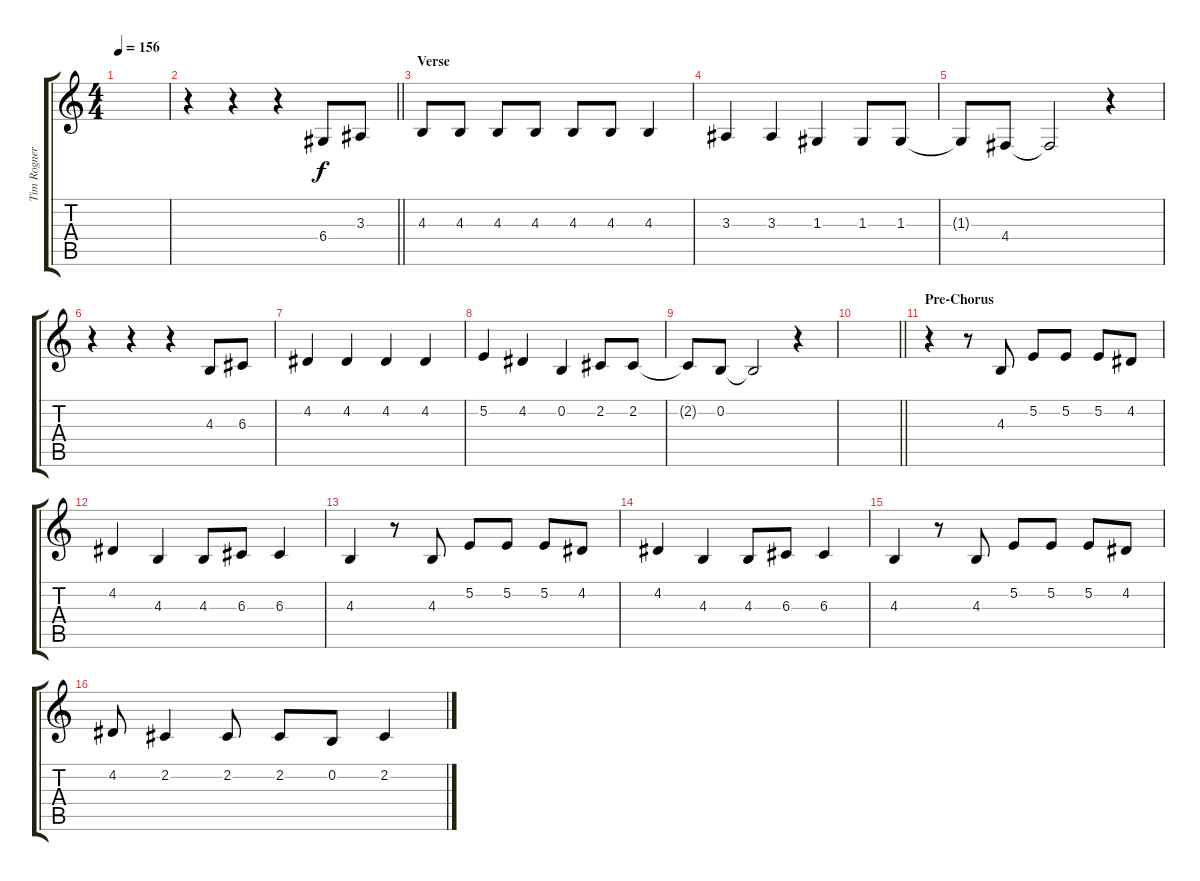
\track ("Tim Rogner - Vocals" "Tim Rogner") {instrument altosax}
\staff {score tabs}
\tuning (E4 B3 G3 D3 A2 E2) {hide}
\ts (4 4)
\tempo 156
\clef g2
\ks c
|
\barLineRight lightlight
r.4 r.4 r.4 6.4.8 3.3.8 |
\section ("" "Verse")
4.3.8 4.3.8 4.3.8 4.3.8 4.3.8 4.3.8 4.3.4 |
3.3.4 3.3.4 1.3.4 1.3.8 1.3.8 |
1.3{t}.8 4.4.8 4.4{t}.2 r.4 |
r.4 r.4 r.4 4.3.8 6.3.8 |
4.2.4 4.2.4 4.2.4 4.2.4 |
5.2.4 4.2.4 0.2.4 2.2.8 2.2.8 |
2.2{t}.8 0.2.8 0.2{t}.2 r.4 |
\barLineRight lightlight
|
\section ("" "Pre-Chorus")
r.4 r.8 4.3.8 5.2.8 5.2.8 5.2.8 4.2.8 |
4.2.4 4.3.4 4.3.8 6.3.8 6.3.4 |
4.3.4 r.8 4.3.8 5.2.8 5.2.8 5.2.8 4.2.8 |
4.2.4 4.3.4 4.3.8 6.3.8 6.3.4 |
4.3.4 r.8 4.3.8 5.2.8 5.2.8 5.2.8 4.2.8 |
4.2.8 2.2.4 2.2.8 2.2.8 0.2.8 2.2.4
